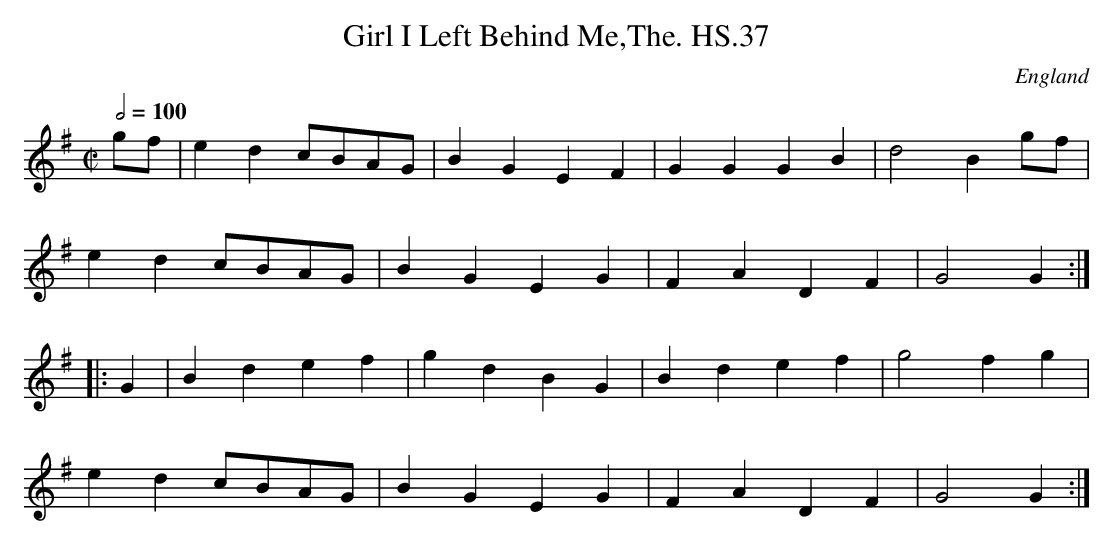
X:1
T:Girl I Left Behind Me,The. HS.37
M:C|
L:1/8
Q:1/2=100
O:England
K:G major
gf|e2d2cBAG|B2G2E2F2|G2G2G2B2|d4B2gf|!
e2d2cBAG|B2G2E2G2|F2A2D2F2|G4G2:|!
|:G2|B2d2e2f2|g2d2B2G2|B2d2e2f2|g4f2g2|!
e2d2cBAG|B2G2E2G2|F2A2D2F2|G4G2:|
